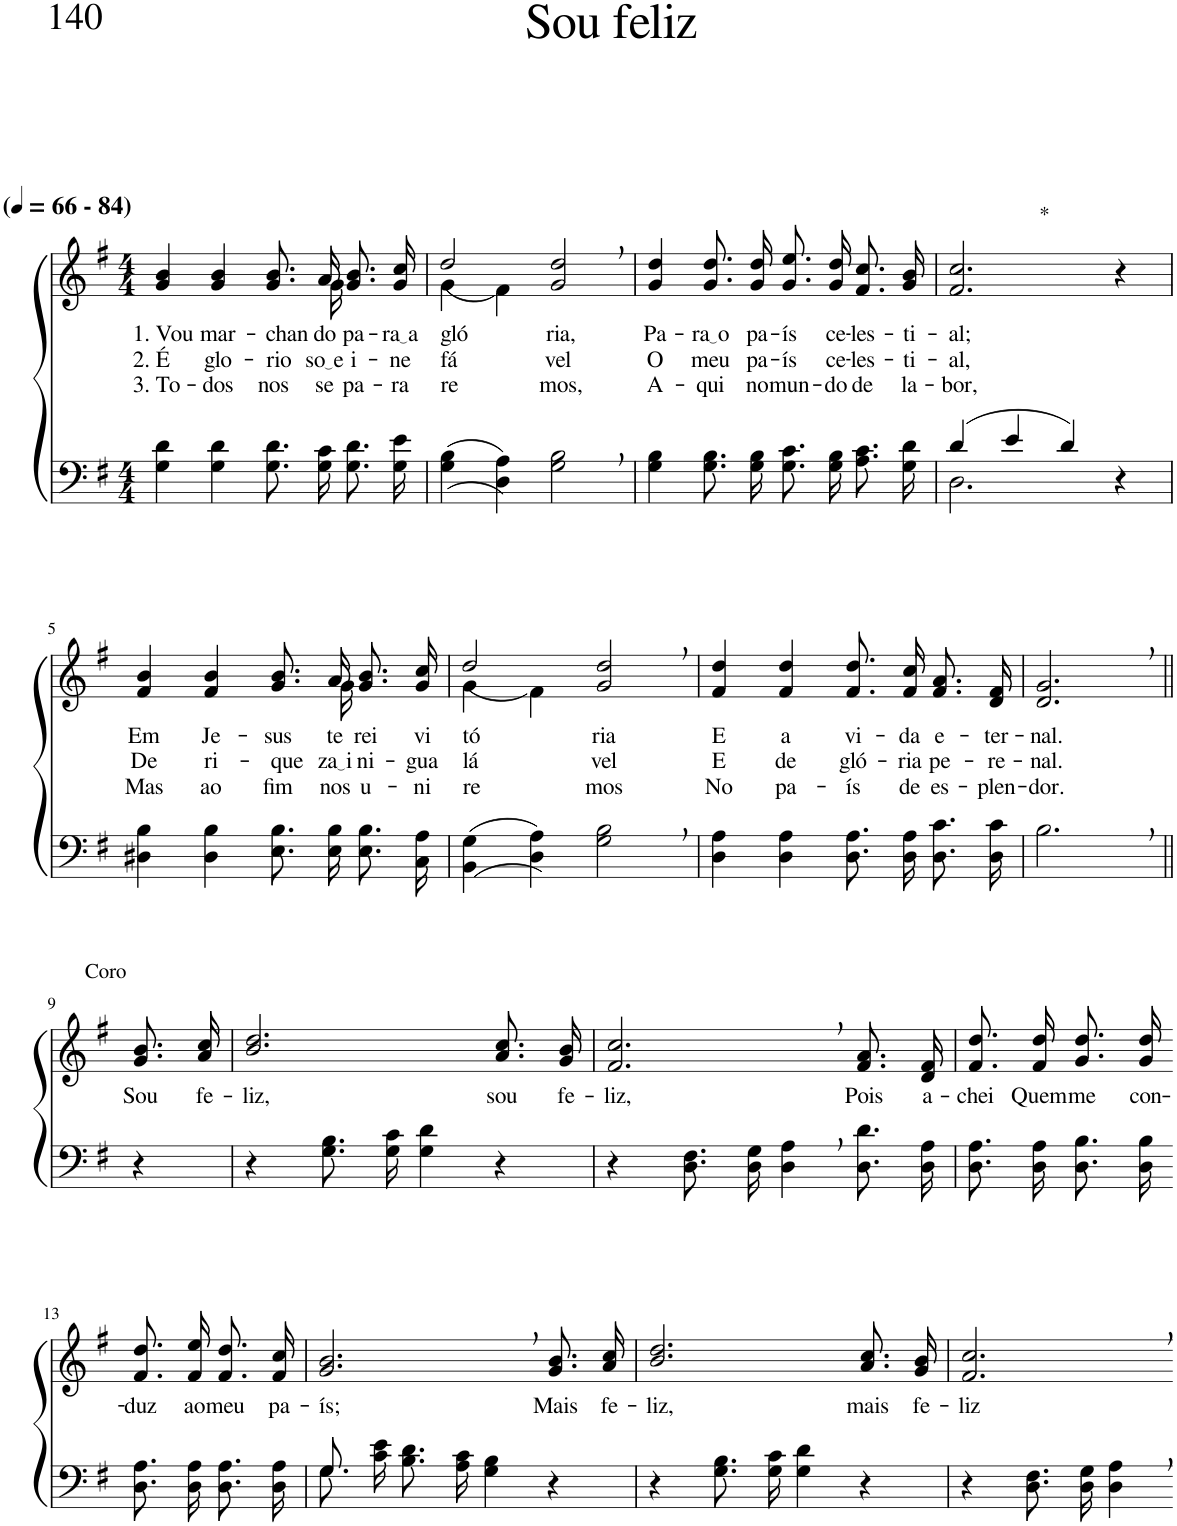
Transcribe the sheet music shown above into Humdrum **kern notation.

**kern	**kern	**text	**text	**text
*part2	*part1	*part1	*part1	*part1
*staff2	*staff1	*staff1	*staff1	*staff1
*I"Parte III e IV	*I"Parte I e II	*	*	*
*clefF4	*clefG2	*	*	*
*Trd1c2	*Trd1c2	*	*	*
*k[f#]	*k[f#]	*	*	*
*M4/4	*M4/4	*	*	*
*MM66	*MM66	*	*	*
=1	=1	=1	=1	=1
!	!LO:TX:a:B:t=(	!	!	!
!	!LO:TX:a:B:t=- 84)	!	!	!
!	!	!LO:LY:b	!LO:LY:b	!LO:LY:b
*	*^	*	*	*
4G\ 4d\	4g/ 4b/	8.ryy	1. Vou	2. É	3. To-
!	!	!	!LO:LY:b	!LO:LY:b	!LO:LY:b
*	*v	*v	*	*	*
4G\ 4d\	4g/ 4b/	mar-	glo-	-dos
!	!	!LO:LY:b	!LO:LY:b	!LO:LY:b
8.G\ 8.d\L	8.g/ 8.b/L	-chan-	-rio-	nos
*	*^	*	*	*
!	!	!	!LO:LY:b	!LO:LY:b	!LO:LY:b
16G\ 16c\Jk	16a/Jk	16g\	-do	so e	se-
!	!	!	!LO:LY:b	!LO:LY:b	!LO:LY:b
8.G\ 8.d\L	8.g/ 8.b/L	4ryy	pa-	i-	-pa-
!	!	!	!LO:LY:b	!LO:LY:b	!LO:LY:b
16G\ 16e\Jk	16g/ 16cc/Jk	.	ra a	-ne-	-ra-
=2	=2	=2	=2	=2	=2
!	!	!	!LO:LY:b	!LO:LY:b	!LO:LY:b
((4G\ 4B\	2dd/	(4g\	-gló-	-fá-	-re-
4D\ 4A\))	.	4f#\)	.	.	.
!	!	!	!LO:LY:b	!LO:LY:b	!LO:LY:b
2G\, 2B\,	2g/, 2dd/,	2ryy	-ria,	-vel	-mos,
=3	=3	=3	=3	=3	=3
!	!	!	!LO:LY:b	!LO:LY:b	!LO:LY:b
*	*v	*v	*	*	*
4G\ 4B\	4g/ 4dd/	Pa-	O	A-
!	!	!LO:LY:b	!LO:LY:b	!LO:LY:b
8.G\ 8.B\L	8.g\ 8.dd\L	ra o	meu	-qui
!	!	!LO:LY:b	!LO:LY:b	!LO:LY:b
16G\ 16B\Jk	16g\ 16dd\Jk	pa-	pa-	no
!	!	!LO:LY:b	!LO:LY:b	!LO:LY:b
8.G\ 8.c\L	8.g\ 8.ee\L	-ís	-ís	mun-
!	!	!LO:LY:b	!LO:LY:b	!LO:LY:b
16G\ 16B\Jk	16g\ 16dd\Jk	ce-	ce-	-do
!	!	!LO:LY:b	!LO:LY:b	!LO:LY:b
8.A\ 8.c\L	8.f#/ 8.cc/L	-les-	-les-	de
!	!	!LO:LY:b	!LO:LY:b	!LO:LY:b
16G\ 16d\Jk	16g/ 16b/Jk	-ti-	-ti-	la-
=4	=4	=4	=4	=4
*^	*	*	*	*
!	!	!LO:TX:a:t=*	!	!	!
!	!	!	!LO:LY:b	!LO:LY:b	!LO:LY:b
(4d/	2.D\	2.f#/ 2.cc/	-al;	-al,	-bor,
4e/	.	.	.	.	.
4d/)	.	.	.	.	.
4r	4ryy	4r	.	.	.
!!LO:LB:g=z
=5	=5	=5	=5	=5	=5
!	!	!	!LO:LY:b	!LO:LY:b	!LO:LY:b
*v	*v	*^	*	*	*
4D#X\ 4B\	4f#/ 4b/	8.ryy	Em	De	Mas
!	!	!	!LO:LY:b	!LO:LY:b	!LO:LY:b
*	*v	*v	*	*	*
4D#\ 4B\	4f#/ 4b/	Je-	ri-	ao
!	!	!LO:LY:b	!LO:LY:b	!LO:LY:b
8.E\ 8.B\L	8.g/ 8.b/L	-sus	-que-	fim
*	*^	*	*	*
!	!	!	!LO:LY:b	!LO:LY:b	!LO:LY:b
16E\ 16B\Jk	16a/Jk	16g\	te-	za i	nos
!	!	!	!LO:LY:b	!LO:LY:b	!LO:LY:b
8.E\ 8.B\L	8.g/ 8.b/L	4ryy	-rei	-ni-	u-
!	!	!	!LO:LY:b	!LO:LY:b	!LO:LY:b
16C\ 16A\Jk	16g/ 16cc/Jk	.	vi-	-gua-	-ni-
=6	=6	=6	=6	=6	=6
!	!	!	!LO:LY:b	!LO:LY:b	!LO:LY:b
((4BB\ 4G\	2dd/	(4g\	-tó-	-lá-	-re-
4D\ 4A\))	.	4f#\)	.	.	.
!	!	!	!LO:LY:b	!LO:LY:b	!LO:LY:b
2G\, 2B\,	2g/, 2dd/,	2ryy	-ria	-vel	-mos
=7	=7	=7	=7	=7	=7
!	!	!	!LO:LY:b	!LO:LY:b	!LO:LY:b
*	*v	*v	*	*	*
4D\ 4A\	4f#/ 4dd/	E	E	No
!	!	!LO:LY:b	!LO:LY:b	!LO:LY:b
4D\ 4A\	4f#/ 4dd/	a	de	pa-
!	!	!LO:LY:b	!LO:LY:b	!LO:LY:b
8.D\ 8.A\L	8.f#/ 8.dd/L	vi-	gló-	-ís
!	!	!LO:LY:b	!LO:LY:b	!LO:LY:b
16D\ 16A\Jk	16f#/ 16cc/Jk	-da	-ria	de
!	!	!LO:LY:b	!LO:LY:b	!LO:LY:b
8.D\ 8.c\L	8.f#/ 8.a/L	e-	pe-	es-
!	!	!LO:LY:b	!LO:LY:b	!LO:LY:b
16D\ 16c\Jk	16d/ 16f#/Jk	-ter-	-re-	-plen-
=8	=8	=8	=8	=8
!	!	!LO:LY:b	!LO:LY:b	!LO:LY:b
2.B,\	2.d/, 2.g/,	-nal.	-nal.	-dor.
!!LO:LB:g=z
=9||	=9||	=9||	=9||	=9||
!	!LO:TX:a:t=Coro	!	!	!
!	!	!LO:LY:b	!	!
4r	8.g/ 8.b/L	Sou	.	.
!	!	!LO:LY:b	!	!
.	16a/ 16cc/Jk	fe-	.	.
=10	=10	=10	=10	=10
!	!	!LO:LY:b	!	!
4r	2.b/ 2.dd/	-liz,	.	.
8.G\ 8.B\L	.	.	.	.
16G\ 16c\Jk	.	.	.	.
4G\ 4d\	.	.	.	.
!	!	!LO:LY:b	!	!
4r	8.a/ 8.cc/L	sou	.	.
!	!	!LO:LY:b	!	!
.	16g/ 16b/Jk	fe-	.	.
=11	=11	=11	=11	=11
!	!	!LO:LY:b	!	!
4r	2.f#/, 2.cc/,	-liz,	.	.
8.D\ 8.F#\L	.	.	.	.
16D\ 16G\Jk	.	.	.	.
4D\, 4A\,	.	.	.	.
!	!	!LO:LY:b	!	!
8.D\ 8.d\L	8.f#/ 8.a/L	Pois	.	.
!	!	!LO:LY:b	!	!
16D\ 16A\Jk	16d/ 16f#/Jk	a-	.	.
=12	=12	=12	=12	=12
!	!	!LO:LY:b	!	!
8.D\ 8.A\L	8.f#/ 8.dd/L	-chei	.	.
!	!	!LO:LY:b	!	!
16D\ 16A\Jk	16f#/ 16dd/Jk	Quem	.	.
!	!	!LO:LY:b	!	!
8.D\ 8.B\L	8.g\ 8.dd\L	me	.	.
!	!	!LO:LY:b	!	!
16D\ 16B\Jk	16g\ 16dd\Jk	con-	.	.
!!LO:LB:g=z
=13-	=13-	=13-	=13-	=13-
!	!	!LO:LY:b	!	!
8.D\ 8.A\L	8.f#\ 8.dd\L	-duz	.	.
!	!	!LO:LY:b	!	!
16D\ 16A\Jk	16f#\ 16ee\Jk	ao	.	.
!	!	!LO:LY:b	!	!
8.D\ 8.A\L	8.f#/ 8.dd/L	meu	.	.
!	!	!LO:LY:b	!	!
16D\ 16A\Jk	16f#/ 16cc/Jk	pa-	.	.
=14	=14	=14	=14	=14
*^	*	*	*	*
!	!	!	!LO:LY:b	!	!
8.G\L	8.G/	2.g/, 2.b/,	-ís;	.	.
16c\ 16e\Jk	2ryy	.	.	.	.
8.B\ 8.d\L	.	.	.	.	.
16A\ 16c\Jk	.	.	.	.	.
4G\ 4B\	.	.	.	.	.
.	4ryy	.	.	.	.
!	!	!	!LO:LY:b	!	!
4r	.	8.g/ 8.b/L	Mais	.	.
!	!	!	!LO:LY:b	!	!
.	16ryy	16a/ 16cc/Jk	fe-	.	.
=15	=15	=15	=15	=15	=15
!	!	!	!LO:LY:b	!	!
*v	*v	*	*	*	*
4r	2.b/ 2.dd/	-liz,	.	.
8.G\ 8.B\L	.	.	.	.
16G\ 16c\Jk	.	.	.	.
4G\ 4d\	.	.	.	.
!	!	!LO:LY:b	!	!
4r	8.a/ 8.cc/L	mais	.	.
!	!	!LO:LY:b	!	!
.	16g/ 16b/Jk	fe-	.	.
=16	=16	=16	=16	=16
!	!	!LO:LY:b	!	!
4r	2.f#/, 2.cc/,	-liz	.	.
8.D\ 8.F#\L	.	.	.	.
16D\ 16G\Jk	.	.	.	.
4D\, 4A\,	.	.	.	.
=-	=-	=-	=-	=-
*-	*-	*-	*-	*-
